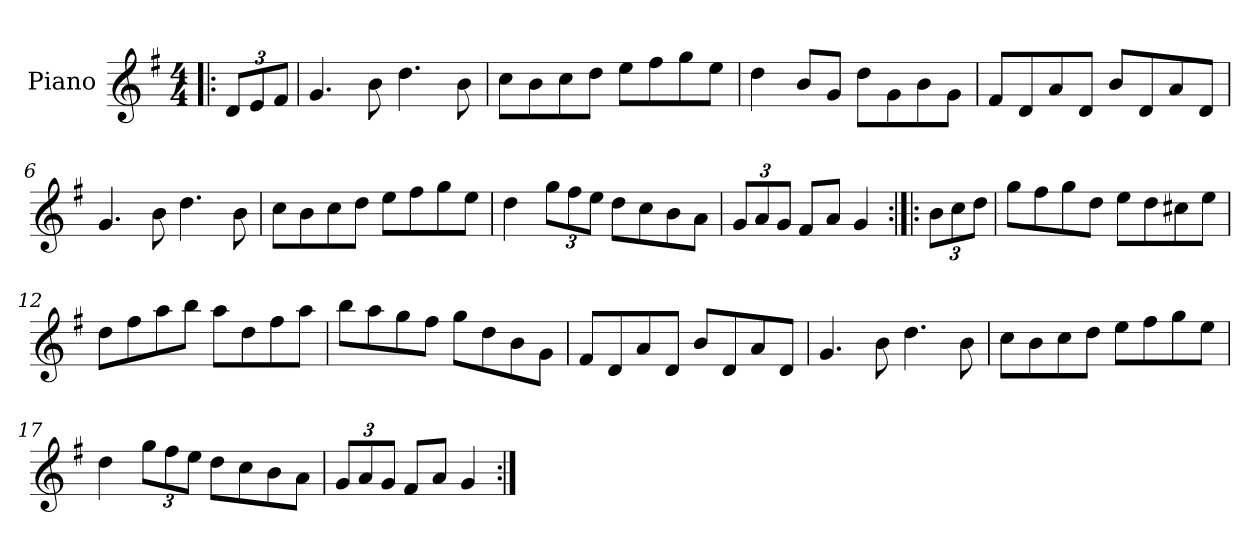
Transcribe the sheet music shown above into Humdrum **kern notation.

**kern
*part1
*staff1
*I"Piano
*I'Pno
*clefG2
*k[f#]
*G:
*M4/4
=1!|:
12d/L
12e/
12f#/J
=2
4.g/
8b\
4.dd\
8b\
=3
8cc\L
8b\
8cc\
8dd\J
8ee\L
8ff#\
8gg\
8ee\J
=4
4dd\
8b/L
8g/J
8dd\L
8g\
8b\
8g\J
=5
8f#/L
8d/
8a/
8d/J
8b/L
8d/
8a/
8d/J
!!LO:LB:g=z
=6
4.g/
8b\
4.dd\
8b\
=7
8cc\L
8b\
8cc\
8dd\J
8ee\L
8ff#\
8gg\
8ee\J
=8
4dd\
12gg\L
12ff#\
12ee\J
8dd\L
8cc\
8b\
8a\J
=9
12g/L
12a/
12g/J
8f#/L
8a/J
4g/
=10:|!|:
12b\L
12cc\
12dd\J
!!LO:LB:g=z
=11
8gg\L
8ff#\
8gg\
8dd\J
8ee\L
8dd\
8cc#X\
8ee\J
=12
8dd\L
8ff#\
8aa\
8bb\J
8aa\L
8dd\
8ff#\
8aa\J
=13
8bb\L
8aa\
8gg\
8ff#\J
8gg\L
8dd\
8b\
8g\J
=14
8f#/L
8d/
8a/
8d/J
8b/L
8d/
8a/
8d/J
=15
4.g/
8b\
4.dd\
8b\
!!LO:LB:g=z
=16
8cc\L
8b\
8cc\
8dd\J
8ee\L
8ff#\
8gg\
8ee\J
=17
4dd\
12gg\L
12ff#\
12ee\J
8dd\L
8cc\
8b\
8a\J
=18
12g/L
12a/
12g/J
8f#/L
8a/J
4g/
=:|!
*-
